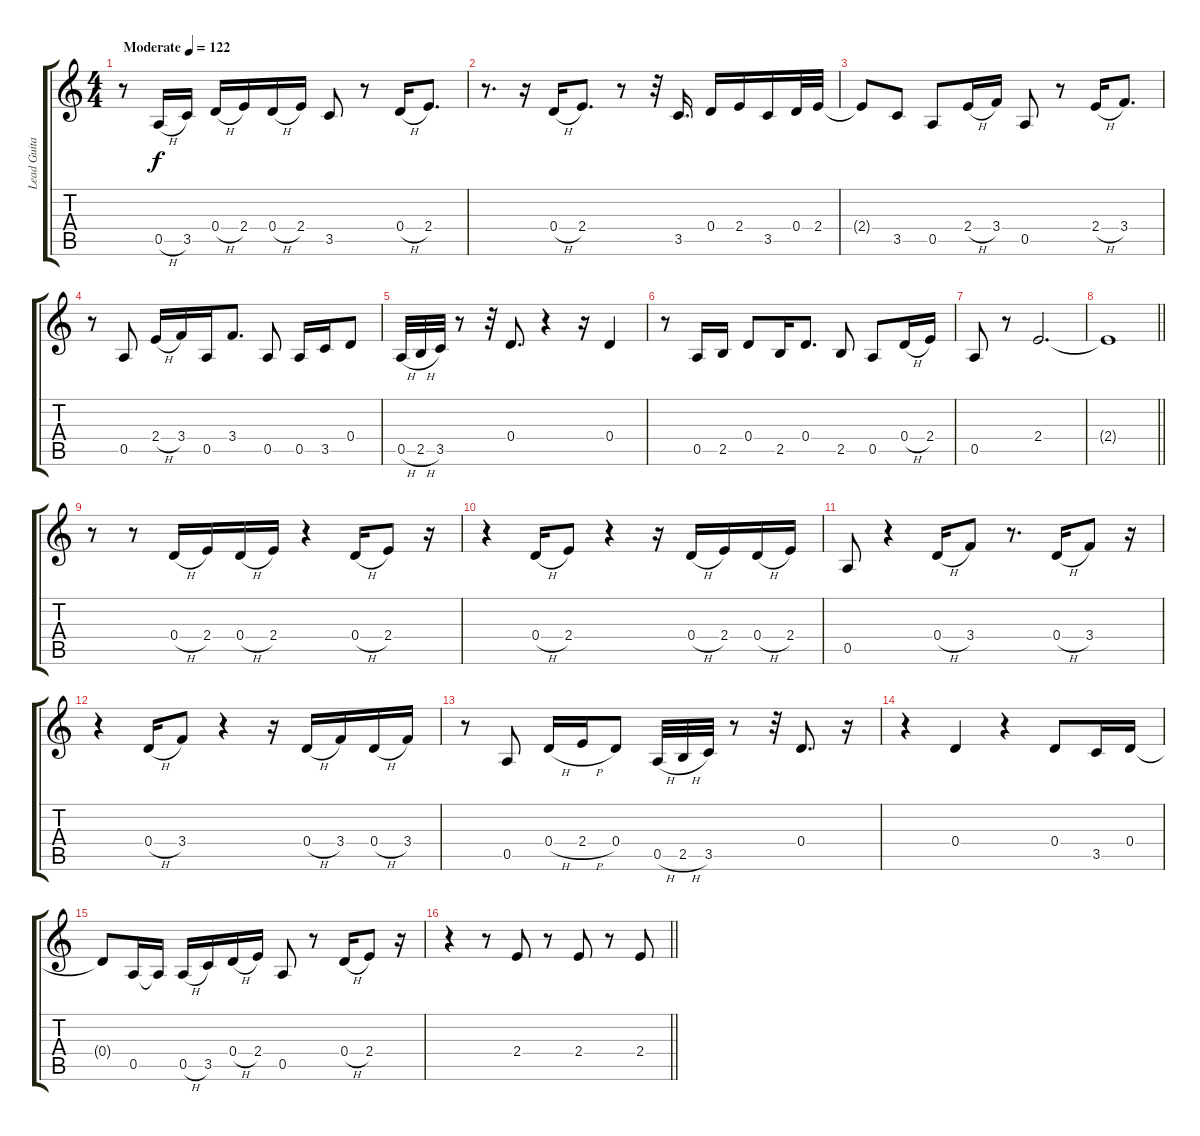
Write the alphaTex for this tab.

\track ("Lead Guitar" "Lead Guita") {instrument overdrivenguitar}
\staff {score tabs}
\tuning (E4 B3 G3 D3 A2 E2) {hide}
\ts (4 4)
\tempo (122 "Moderate")
\clef g2
\ks c
r.8{dy f instrument overdrivenguitar} 0.5{h}.16{volume 2 balance 16 instrument distortionguitar} 3.5.16 0.4{h}.16 2.4.16 0.4{h}.16 2.4.16 3.5.8 r.8 0.4{h}.16 2.4.8{d} |
r.8{d} r.16 0.4{h}.16 2.4.8{d} r.8 r.32 3.5.16{d} 0.4.16 2.4.16 3.5.16 0.4.32 2.4.32 |
2.4{t}.8 3.5.8 0.5.8 2.4{h}.16 3.4.16 0.5.8 r.8 2.4{h}.16 3.4.8{d} |
r.8 0.5.8 2.4{h}.16 3.4.16 0.5.16 3.4.8{d} 0.5.8 0.5.16 3.5.16 0.4.8 |
0.5{h}.32 2.5{h}.32 3.5.32 r.8 r.32 0.4.8{d} r.4 r.16 0.4.4 |
r.8 0.5.16 2.5.16 0.4.8 2.5.16 0.4.8{d} 2.5.8 0.5.8 0.4{h}.16 2.4.16 |
0.5.8 r.8 2.4.2{d} |
\barLineRight lightlight
2.4{t}.1{balance 0} |
r.8{volume 13 instrument overdrivenguitar} r.8 0.4{h}.16 2.4.16 0.4{h}.16 2.4.16 r.4 0.4{h}.16 2.4.8 r.16 |
r.4 0.4{h}.16 2.4.8 r.4 r.16 0.4{h}.16 2.4.16 0.4{h}.16 2.4.16 |
0.5.8 r.4 0.4{h}.16 3.4.8 r.8{d} 0.4{h}.16 3.4.8 r.16 |
r.4 0.4{h}.16 3.4.8 r.4 r.16 0.4{h}.16 3.4.16 0.4{h}.16 3.4.16 |
r.8 0.5.8 0.4{h}.16 2.4{h}.16 0.4.8 0.5{h}.32 2.5{h}.32 3.5.32 r.8 r.32 0.4.8{d} r.16 |
r.4 0.4.4 r.4 0.4.8 3.5.16 0.4.16 |
0.4{t}.8 0.5.16 0.5{t}.16 0.5{h}.16 3.5.16 0.4{h}.16 2.4.16 0.5.8 r.8 0.4{h}.16 2.4.8 r.16 |
\barLineRight lightlight
r.4 r.8 2.4.8 r.8 2.4.8 r.8 2.4.8
